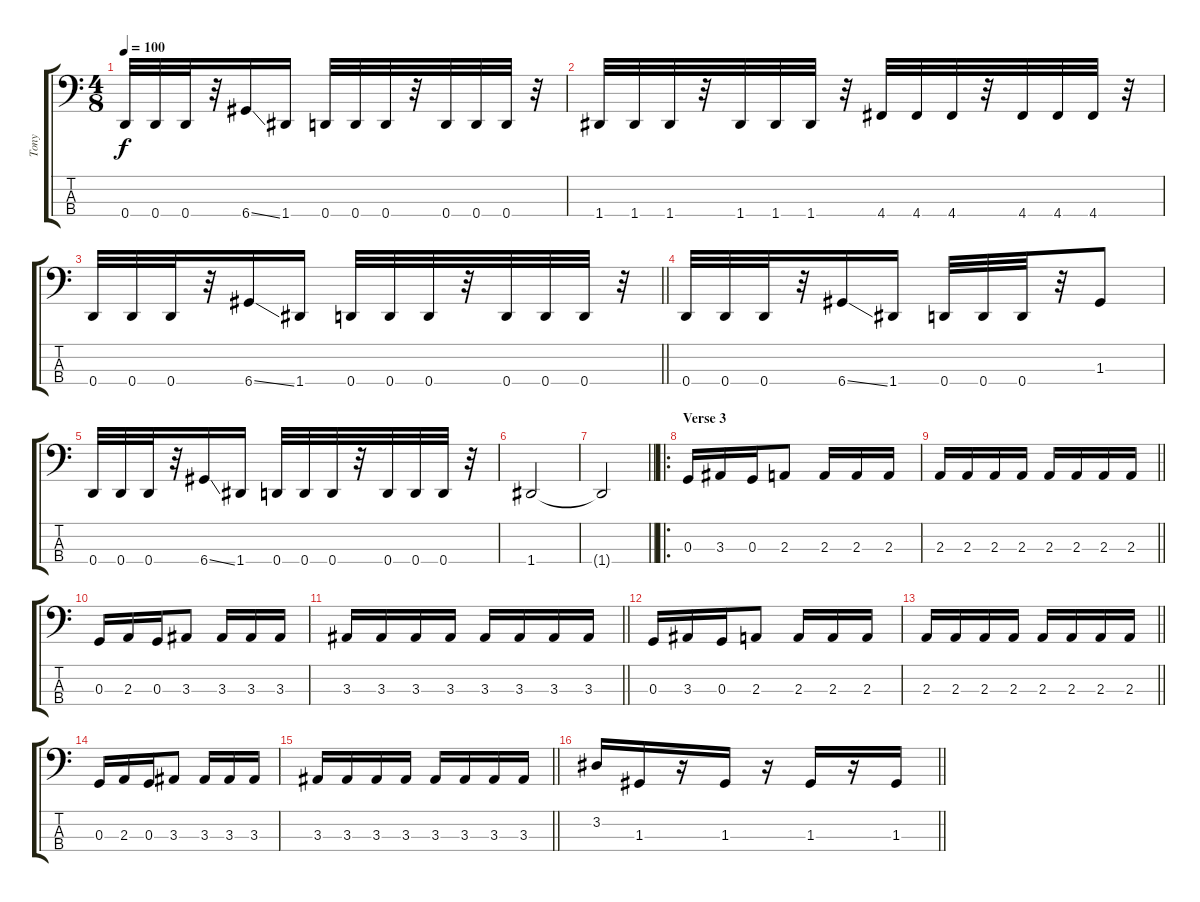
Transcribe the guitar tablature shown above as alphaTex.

\track ("Tony" "Tony") {instrument electricbassfinger}
\staff {score tabs}
\tuning (F2 C2 G1 D1) {hide}
\ts (4 8)
\tempo 100
\clef f4
\ks c
0.4.32{dy f} 0.4.32 0.4.32 r.32 6.4{ss}.16 1.4.16 0.4.32 0.4.32 0.4.32 r.32 0.4.32 0.4.32 0.4.32 r.32 |
1.4.32 1.4.32 1.4.32 r.32 1.4.32 1.4.32 1.4.32 r.32 4.4.32 4.4.32 4.4.32 r.32 4.4.32 4.4.32 4.4.32 r.32 |
\barLineRight lightlight
0.4.32 0.4.32 0.4.32 r.32 6.4{ss}.16 1.4.16 0.4.32 0.4.32 0.4.32 r.32 0.4.32 0.4.32 0.4.32 r.32 |
0.4.32 0.4.32 0.4.32 r.32 6.4{ss}.16 1.4.16 0.4.32 0.4.32 0.4.32 r.32 1.3.8 |
0.4.32 0.4.32 0.4.32 r.32 6.4{ss}.16 1.4.16 0.4.32 0.4.32 0.4.32 r.32 0.4.32 0.4.32 0.4.32 r.32 |
1.4.2 |
\barLineRight lightlight
1.4{t}.2 |
\ro
\section ("" "Verse 3")
0.3.16 3.3.16 0.3.16 2.3.8 2.3.16 2.3.16 2.3.16 |
\barLineRight lightlight
2.3.16 2.3.16 2.3.16 2.3.16 2.3.16 2.3.16 2.3.16 2.3.16 |
0.3.16 2.3.16 0.3.16 3.3.8 3.3.16 3.3.16 3.3.16 |
\barLineRight lightlight
3.3.16 3.3.16 3.3.16 3.3.16 3.3.16 3.3.16 3.3.16 3.3.16 |
0.3.16 3.3.16 0.3.16 2.3.8 2.3.16 2.3.16 2.3.16 |
\barLineRight lightlight
2.3.16 2.3.16 2.3.16 2.3.16 2.3.16 2.3.16 2.3.16 2.3.16 |
0.3.16 2.3.16 0.3.16 3.3.8 3.3.16 3.3.16 3.3.16 |
\barLineRight lightlight
3.3.16 3.3.16 3.3.16 3.3.16 3.3.16 3.3.16 3.3.16 3.3.16 |
\barLineRight lightlight
3.2.16 1.3.16 r.16 1.3.16 r.16 1.3.16 r.16 1.3.16
